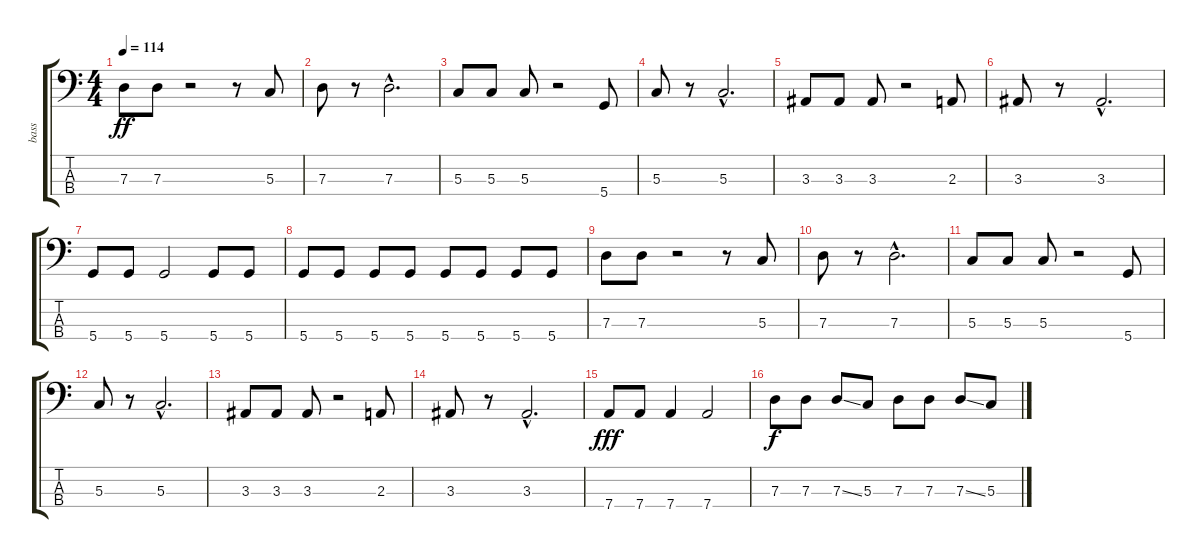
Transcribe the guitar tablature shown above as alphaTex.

\track ("bass" "bass") {instrument electricbassfinger}
\staff {score tabs}
\tuning (F2 C2 G1 D1) {hide}
\ts (4 4)
\tempo 114
\clef f4
\ks c
7.3.8{dy ff} 7.3.8 r.2 r.8 5.3.8 |
7.3.8 r.8 7.3{hac}.2{d} |
5.3.8 5.3.8 5.3.8 r.2 5.4.8 |
5.3.8 r.8 5.3{hac}.2{d} |
3.3.8 3.3.8 3.3.8 r.2 2.3.8 |
3.3.8 r.8 3.3{hac}.2{d} |
5.4.8 5.4.8 5.4.2 5.4.8 5.4.8 |
5.4.8 5.4.8 5.4.8 5.4.8 5.4.8 5.4.8 5.4.8 5.4.8 |
7.3.8 7.3.8 r.2 r.8 5.3.8 |
7.3.8 r.8 7.3{hac}.2{d} |
5.3.8 5.3.8 5.3.8 r.2 5.4.8 |
5.3.8 r.8 5.3{hac}.2{d} |
3.3.8 3.3.8 3.3.8 r.2 2.3.8 |
3.3.8 r.8 3.3{hac}.2{d} |
7.4.8{dy fff} 7.4.8 7.4.4 7.4.2 |
7.3.8{dy f instrument electricbassfinger} 7.3.8 7.3{ss}.8 5.3.8 7.3.8 7.3.8 7.3{ss}.8 5.3.8
